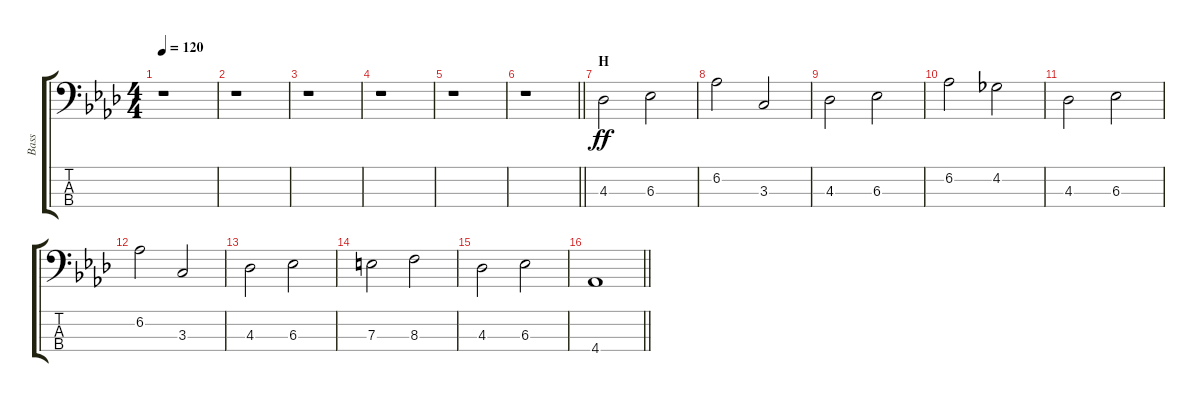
\track ("Bass" "Bass") {instrument electricbasspick}
\staff {score tabs}
\tuning (G2 D2 A1 E1) {hide}
\ts (4 4)
\tempo 120
\clef f4
\ks ab
r.1{dy ff} |
r.1 |
r.1 |
r.1 |
r.1 |
\barLineRight lightlight
r.1 |
\section ("" "H")
4.3.2 6.3.2 |
6.2.2 3.3.2 |
4.3.2 6.3.2 |
6.2.2 4.2.2 |
4.3.2 6.3.2 |
6.2.2 3.3.2 |
4.3.2 6.3.2 |
7.3.2 8.3.2 |
4.3.2 6.3.2 |
\barLineRight lightlight
4.4.1
